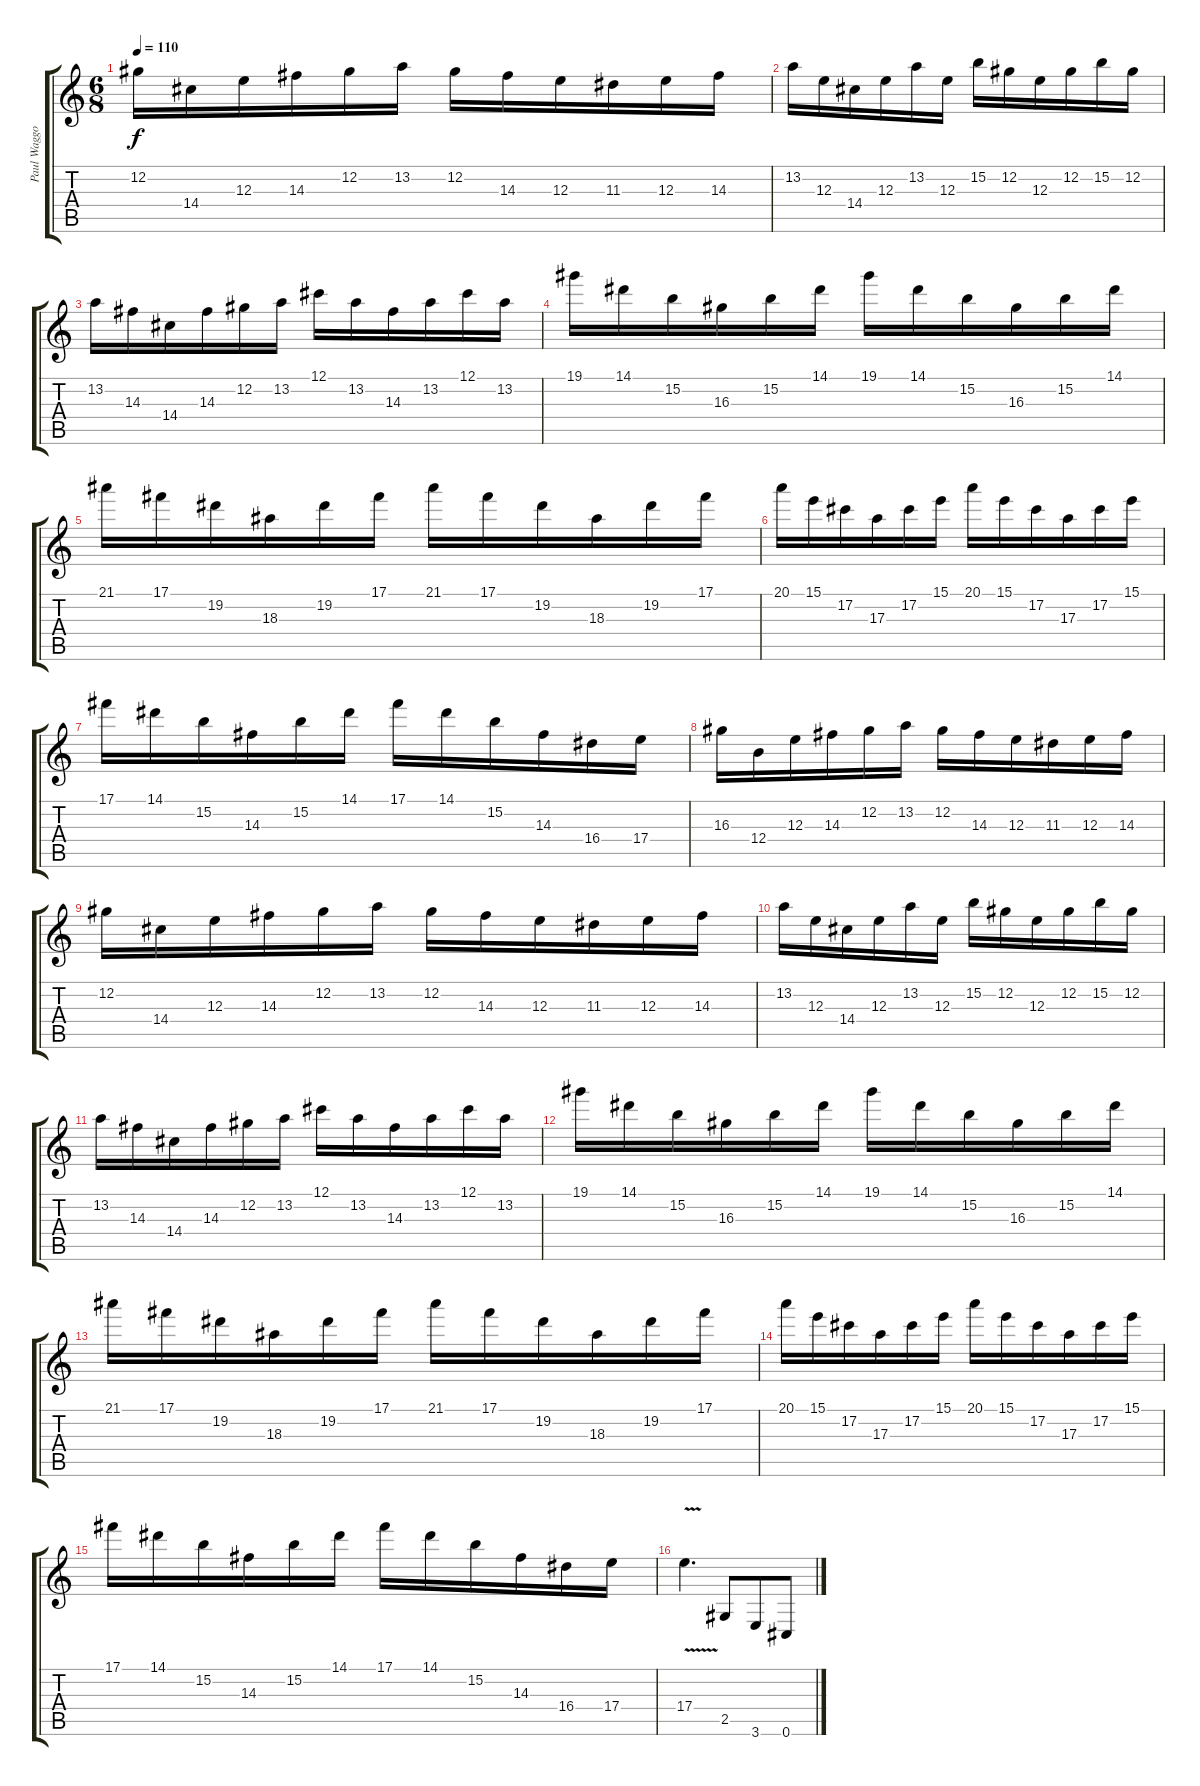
\track ("Paul Waggoner" "Paul Waggo") {instrument overdrivenguitar}
\staff {score tabs}
\tuning (Db4 Ab3 E3 B2 Gb2 Db2) {hide}
\ts (6 8)
\tempo 110
\clef g2
\ks c
12.2.16{dy f} 14.4.16 12.3.16 14.3.16 12.2.16 13.2.16 12.2.16 14.3.16 12.3.16 11.3.16 12.3.16 14.3.16 |
13.2.16 12.3.16 14.4.16 12.3.16 13.2.16 12.3.16 15.2.16 12.2.16 12.3.16 12.2.16 15.2.16 12.2.16 |
13.2.16 14.3.16 14.4.16 14.3.16 12.2.16 13.2.16 12.1.16 13.2.16 14.3.16 13.2.16 12.1.16 13.2.16 |
19.1.16 14.1.16 15.2.16 16.3.16 15.2.16 14.1.16 19.1.16 14.1.16 15.2.16 16.3.16 15.2.16 14.1.16 |
21.1.16 17.1.16 19.2.16 18.3.16 19.2.16 17.1.16 21.1.16 17.1.16 19.2.16 18.3.16 19.2.16 17.1.16 |
20.1.16 15.1.16 17.2.16 17.3.16 17.2.16 15.1.16 20.1.16 15.1.16 17.2.16 17.3.16 17.2.16 15.1.16 |
17.1.16 14.1.16 15.2.16 14.3.16 15.2.16 14.1.16 17.1.16 14.1.16 15.2.16 14.3.16 16.4.16 17.4.16 |
16.3.16 12.4.16 12.3.16 14.3.16 12.2.16 13.2.16 12.2.16 14.3.16 12.3.16 11.3.16 12.3.16 14.3.16 |
12.2.16 14.4.16 12.3.16 14.3.16 12.2.16 13.2.16 12.2.16 14.3.16 12.3.16 11.3.16 12.3.16 14.3.16 |
13.2.16 12.3.16 14.4.16 12.3.16 13.2.16 12.3.16 15.2.16 12.2.16 12.3.16 12.2.16 15.2.16 12.2.16 |
13.2.16 14.3.16 14.4.16 14.3.16 12.2.16 13.2.16 12.1.16 13.2.16 14.3.16 13.2.16 12.1.16 13.2.16 |
19.1.16 14.1.16 15.2.16 16.3.16 15.2.16 14.1.16 19.1.16 14.1.16 15.2.16 16.3.16 15.2.16 14.1.16 |
21.1.16 17.1.16 19.2.16 18.3.16 19.2.16 17.1.16 21.1.16 17.1.16 19.2.16 18.3.16 19.2.16 17.1.16 |
20.1.16 15.1.16 17.2.16 17.3.16 17.2.16 15.1.16 20.1.16 15.1.16 17.2.16 17.3.16 17.2.16 15.1.16 |
17.1.16 14.1.16 15.2.16 14.3.16 15.2.16 14.1.16 17.1.16 14.1.16 15.2.16 14.3.16 16.4.16 17.4.16 |
17.4{v}.4{d} 2.5.8 3.6.8 0.6.8
